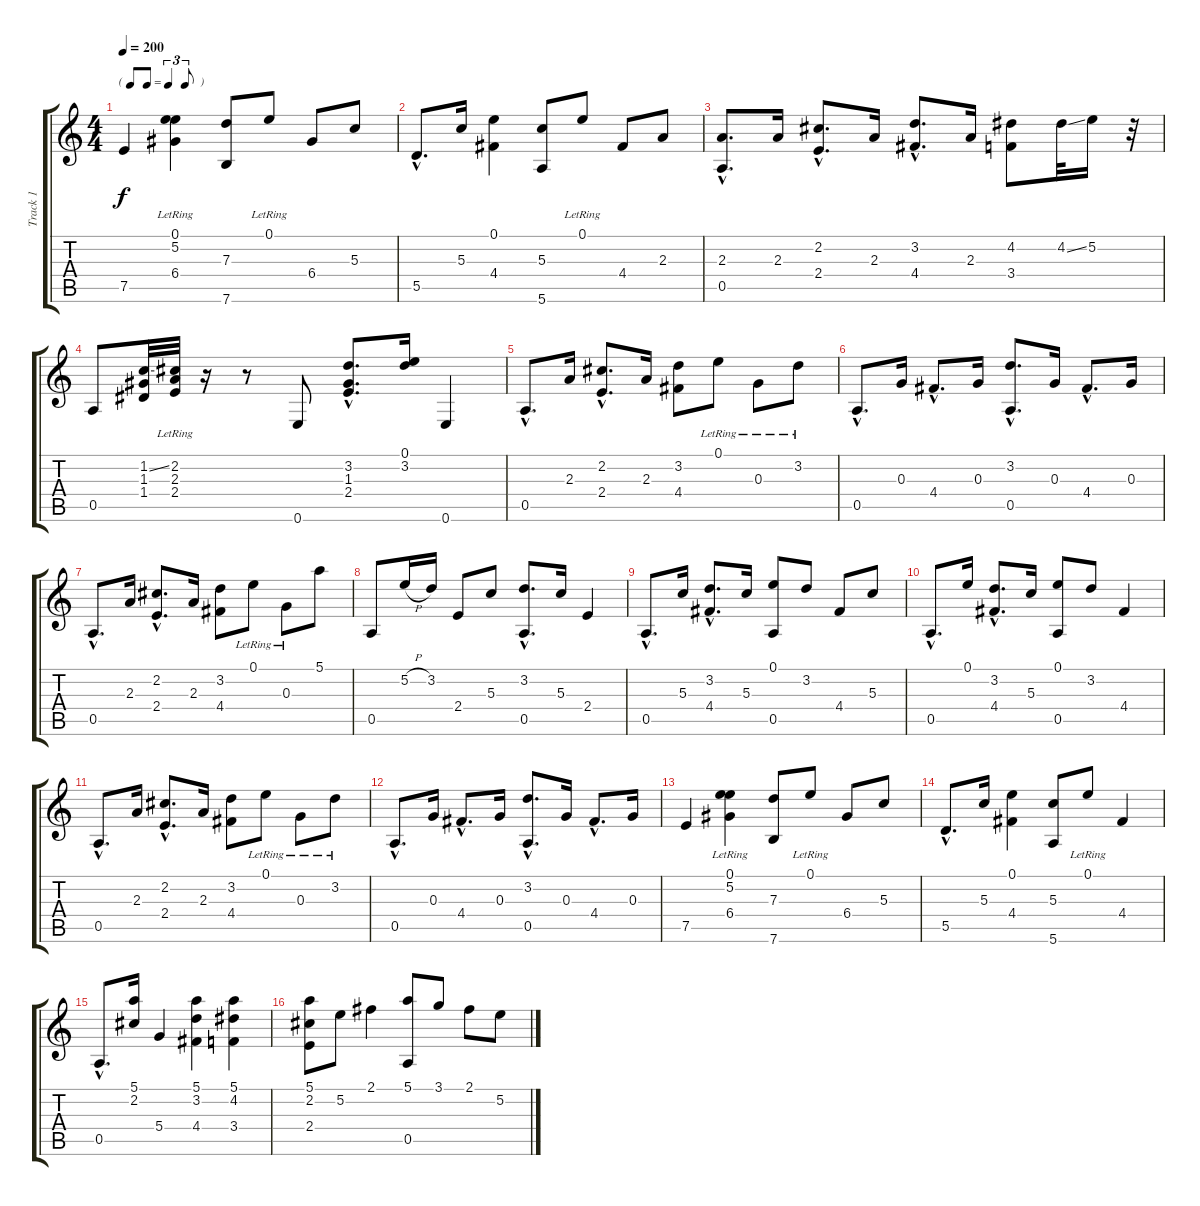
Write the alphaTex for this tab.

\track ("Track 1" "Track 1") {instrument acousticguitarsteel}
\staff {score tabs}
\tuning (E4 B3 G3 D3 A2 E2) {hide}
\ts (4 4)
\tf triplet8th
\tempo 200
\clef g2
\ks c
7.5.4{dy f} (0.1{lr} 5.2 6.4).4 (7.3 7.6).8 0.1{lr}.8 6.4.8 5.3.8 |
5.5{hac}.8{d} 5.3.16 (0.1 4.4).4 (5.3 5.6).8 0.1{lr}.8 4.4.8 2.3.8 |
(2.3{hac} 0.5{hac}).8{d} 2.3.16 (2.2{hac} 2.4{hac}).8{d} 2.3.16 (3.2{hac} 4.4{hac}).8{d} 2.3.16 (4.2 3.4).8 4.2{ss}.32 5.2.16 r.32 |
0.5.8 (1.2{ss} 1.3 1.4).32 (2.2{lr} 2.3{lr} 2.4{lr}).32 r.16 r.8 0.6.8 (3.2{hac} 1.3{hac} 2.4{hac}).8{d} (0.1 3.2).16 0.6.4 |
0.5{hac}.8{d} 2.3.16 (2.2{hac} 2.4{hac}).8{d} 2.3.16 (3.2 4.4).8 0.1{lr}.8 0.3{lr}.8 3.2{lr}.8 |
0.5{hac}.8{d} 0.3.16 4.4{hac}.8{d} 0.3.16 (3.2{hac} 0.5{hac}).8{d} 0.3.16 4.4{hac}.8{d} 0.3.16 |
0.5{hac}.8{d} 2.3.16 (2.2{hac} 2.4{hac}).8{d} 2.3.16 (3.2 4.4).8 0.1{lr}.8 0.3{lr}.8 5.1.8 |
0.5.8 5.2{h}.16 3.2.16 2.4.8 5.3.8 (3.2{hac} 0.5{hac}).8{d} 5.3.16 2.4.4 |
0.5{hac}.8{d} 5.3.16 (3.2{hac} 4.4{hac}).8{d} 5.3.16 (0.1 0.5).8 3.2.8 4.4.8 5.3.8 |
0.5{hac}.8{d} 0.1.16 (3.2{hac} 4.4{hac}).8{d} 5.3.16 (0.1 0.5).8 3.2.8 4.4.4 |
0.5{hac}.8{d} 2.3.16 (2.2{hac} 2.4{hac}).8{d} 2.3.16 (3.2 4.4).8 0.1{lr}.8 0.3{lr}.8 3.2{lr}.8 |
0.5{hac}.8{d} 0.3.16 4.4{hac}.8{d} 0.3.16 (3.2{hac} 0.5{hac}).8{d} 0.3.16 4.4{hac}.8{d} 0.3.16 |
7.5.4 (0.1{lr} 5.2 6.4).4 (7.3 7.6).8 0.1{lr}.8 6.4.8 5.3.8 |
5.5{hac}.8{d} 5.3.16 (0.1 4.4).4 (5.3 5.6).8 0.1{lr}.8 4.4.4 |
0.5{hac}.8{d} (5.1 2.2).16 5.4.4 (5.1 3.2 4.4).4 (5.1 4.2 3.4).4 |
(5.1 2.2 2.4).8 5.2.8 2.1.4 (5.1 0.5).8 3.1.8 2.1.8 5.2.8
